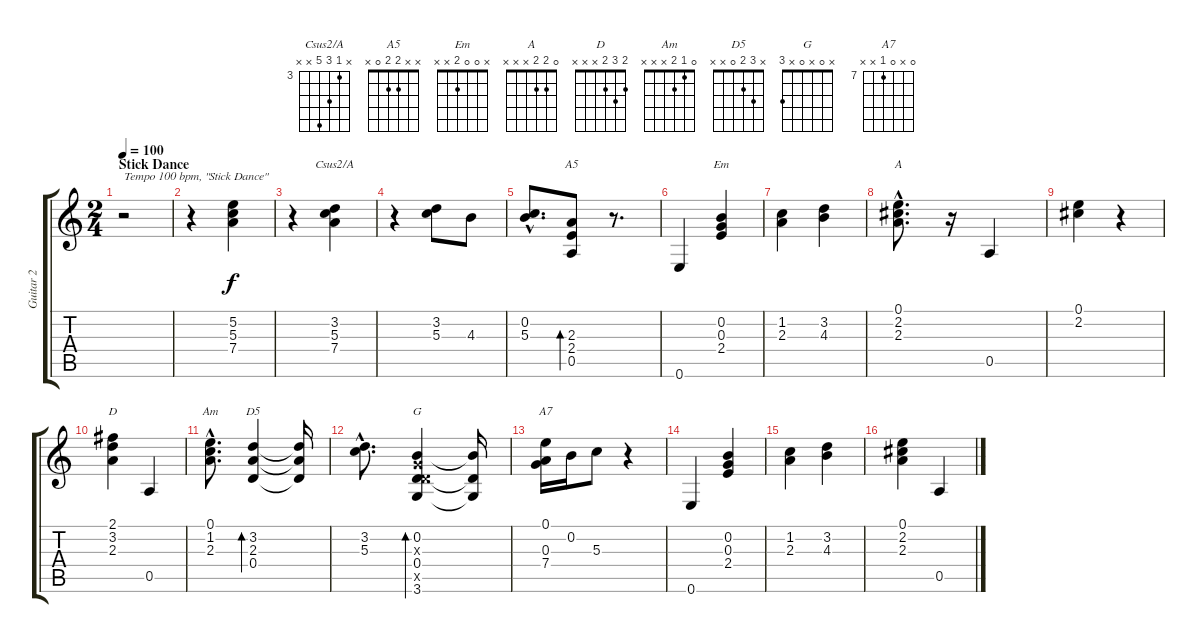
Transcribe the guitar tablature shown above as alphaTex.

\track ("Guitar 2" "Guitar 2") {instrument acousticguitarnylon}
\staff {score tabs}
\tuning (E4 B3 G3 D3 A2 E2) {hide}
\chord ("Csus2/A" x 3 5 7 x x) {firstfret 3}
\chord ("A5" x x 2 2 0 x)
\chord ("Em" x 0 0 2 x x)
\chord ("A" 0 2 2 x x x)
\chord ("D" 2 3 2 x x x)
\chord ("Am" 0 1 2 x x x)
\chord ("D5" x 3 2 0 x x)
\chord ("G" x 0 x 0 x 3)
\chord ("A7" 0 x 0 7 x x) {firstfret 7}
\ts (2 4)
\section ("" "Stick Dance")
\tempo 100
\clef g2
\ks c
r.2{txt "Tempo 100 bpm, \"Stick Dance\"" dy f instrument acousticguitarnylon} |
r.4 (5.2 5.3 7.4).4 |
r.4 (3.2 5.3 7.4).4{ch "Csus2/A"} |
r.4 (3.2 5.3).8 4.3.8 |
(0.2{hac} 5.3{hac}).8{d} (2.3 2.4 0.5).8{bd 240 ch "A5"} r.8{d} |
0.6.4 (0.2 0.3 2.4).4{ch "Em"} |
(1.2 2.3).4 (3.2 4.3).4 |
(0.1{hac} 2.2{hac} 2.3{hac}).8{d ch "A"} r.16 0.5.4 |
(0.1 2.2).4 r.4 |
(2.1 3.2 2.3).4{ch "D"} 0.5.4 |
(0.1{hac} 1.2{hac} 2.3{hac}).8{d ch "Am"} (3.2 2.3 0.4).4{bd 240 ch "D5"} (3.2{t} 2.3{t} 0.4{t}).16 |
(3.2{hac} 5.3{hac}).8{d} (0.2 0.3{x} 0.4 5.5{x} 3.6).4{bd 240 ch "G"} (0.2{t} 0.4{t} 3.6{t}).16 |
(0.1 0.3 7.4).16{ch "A7"} 0.2.16 5.3.8 r.4 |
0.6.4 (0.2 0.3 2.4).4 |
(1.2 2.3).4 (3.2 4.3).4 |
(0.1 2.2 2.3).4 0.5.4
